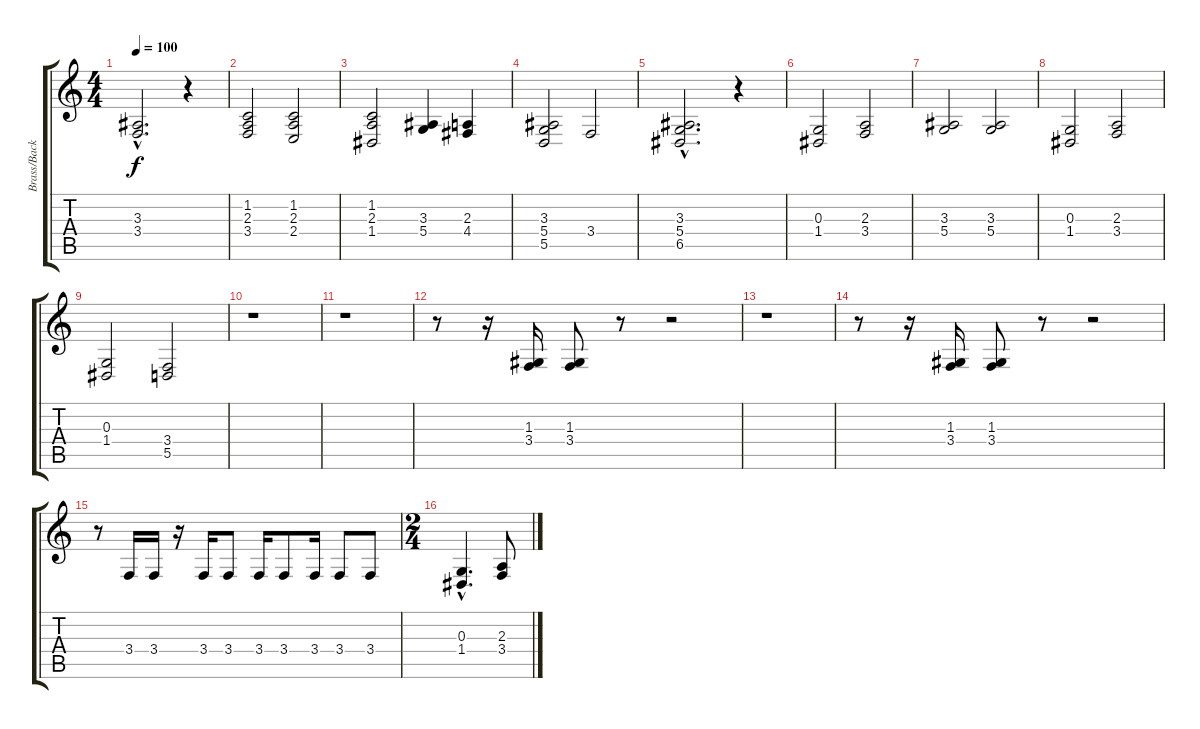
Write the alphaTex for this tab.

\track ("Brass/Backwards flute" "Brass/Back") {instrument brasssection}
\staff {score tabs}
\tuning (E4 B3 G3 D3 A2 E2) {hide}
\ts (4 4)
\tempo 100
\clef g2
\ks c
(3.3{hac t} 3.4{hac t}).2{d dy f} r.4 |
(1.2 2.3 3.4).2 (1.2 2.3 2.4).2 |
(1.2 2.3 1.4).2 (3.3 5.4).4 (2.3 4.4).4 |
(3.3 5.4 5.5).2 3.4.2 |
(3.3{hac} 5.4{hac} 6.5{hac}).2{d} r.4 |
(0.3 1.4).2 (2.3 3.4).2 |
(3.3 5.4).2 (3.3 5.4).2 |
(0.3 1.4).2 (2.3 3.4).2 |
(0.3 1.4).2 (3.4 5.5).2 |
r.1 |
r.1 |
r.8 r.16 (1.3 3.4).16 (1.3 3.4).8 r.8 r.2 |
r.1 |
r.8 r.16 (1.3 3.4).16 (1.3 3.4).8 r.8 r.2 |
r.8 3.4.16 3.4.16 r.16 3.4.16 3.4.8 3.4.16 3.4.8 3.4.16 3.4.8 3.4.8 |
\ts (2 4)
(0.3{hac} 1.4{hac}).4{d} (2.3 3.4).8
